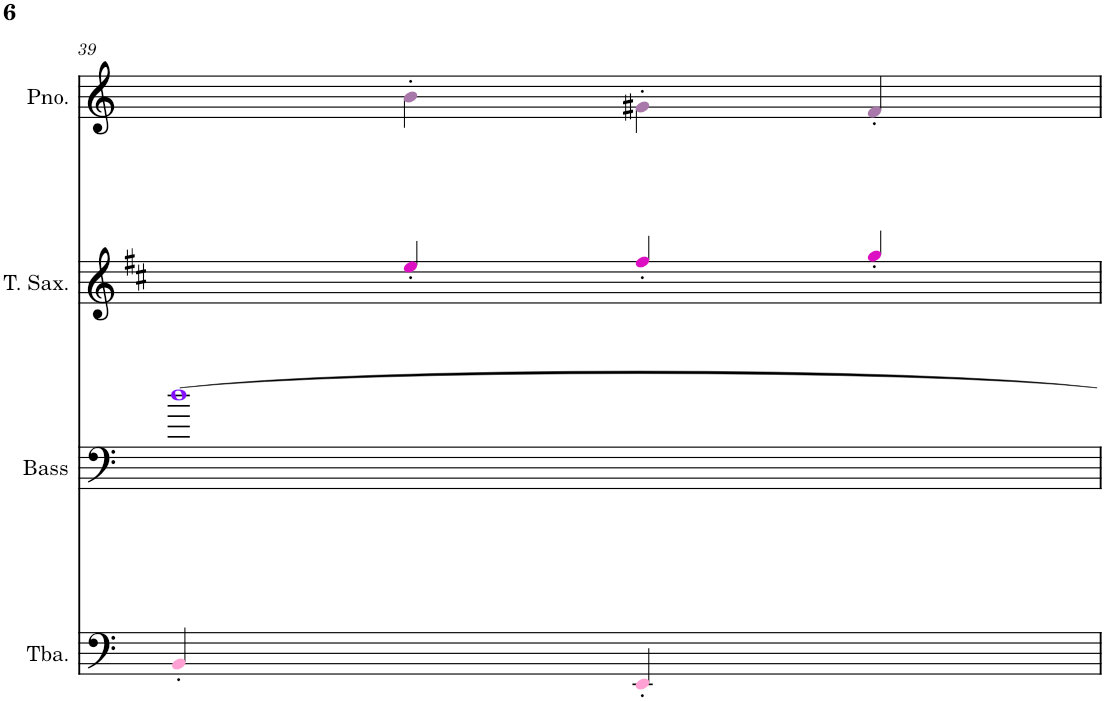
**kern	**kern	**kern	**kern
*part4	*part3	*part2	*part1
*staff4	*staff3	*staff2	*staff1
*I"Tuba	*I"Acoustic Bass	*I"Tenor Saxophone	*I"Piano
*I'Tba.	*I'Bass	*I'T. Sax.	*I'Pno.
!!LO:PB:g=z
*clefF4	*clefF4	*clefG2	*clefG2
*	*Trd7c12	*Trd8c14	*
*k[]	*k[]	*k[f#c#]	*k[]
*M4/4	*M4/4	*M4/4	*M4/4
=39	=39	=39	=39
4BB'i/	[1ddj	4ryy	4ryy
4ryy	.	4ee'Z/	4b'V\
4EE'i/	.	4ff#'Z/	4g#X'V\
4ryy	.	4gg'Z/	4f'V/
=	=	=	=
*-	*-	*-	*-
